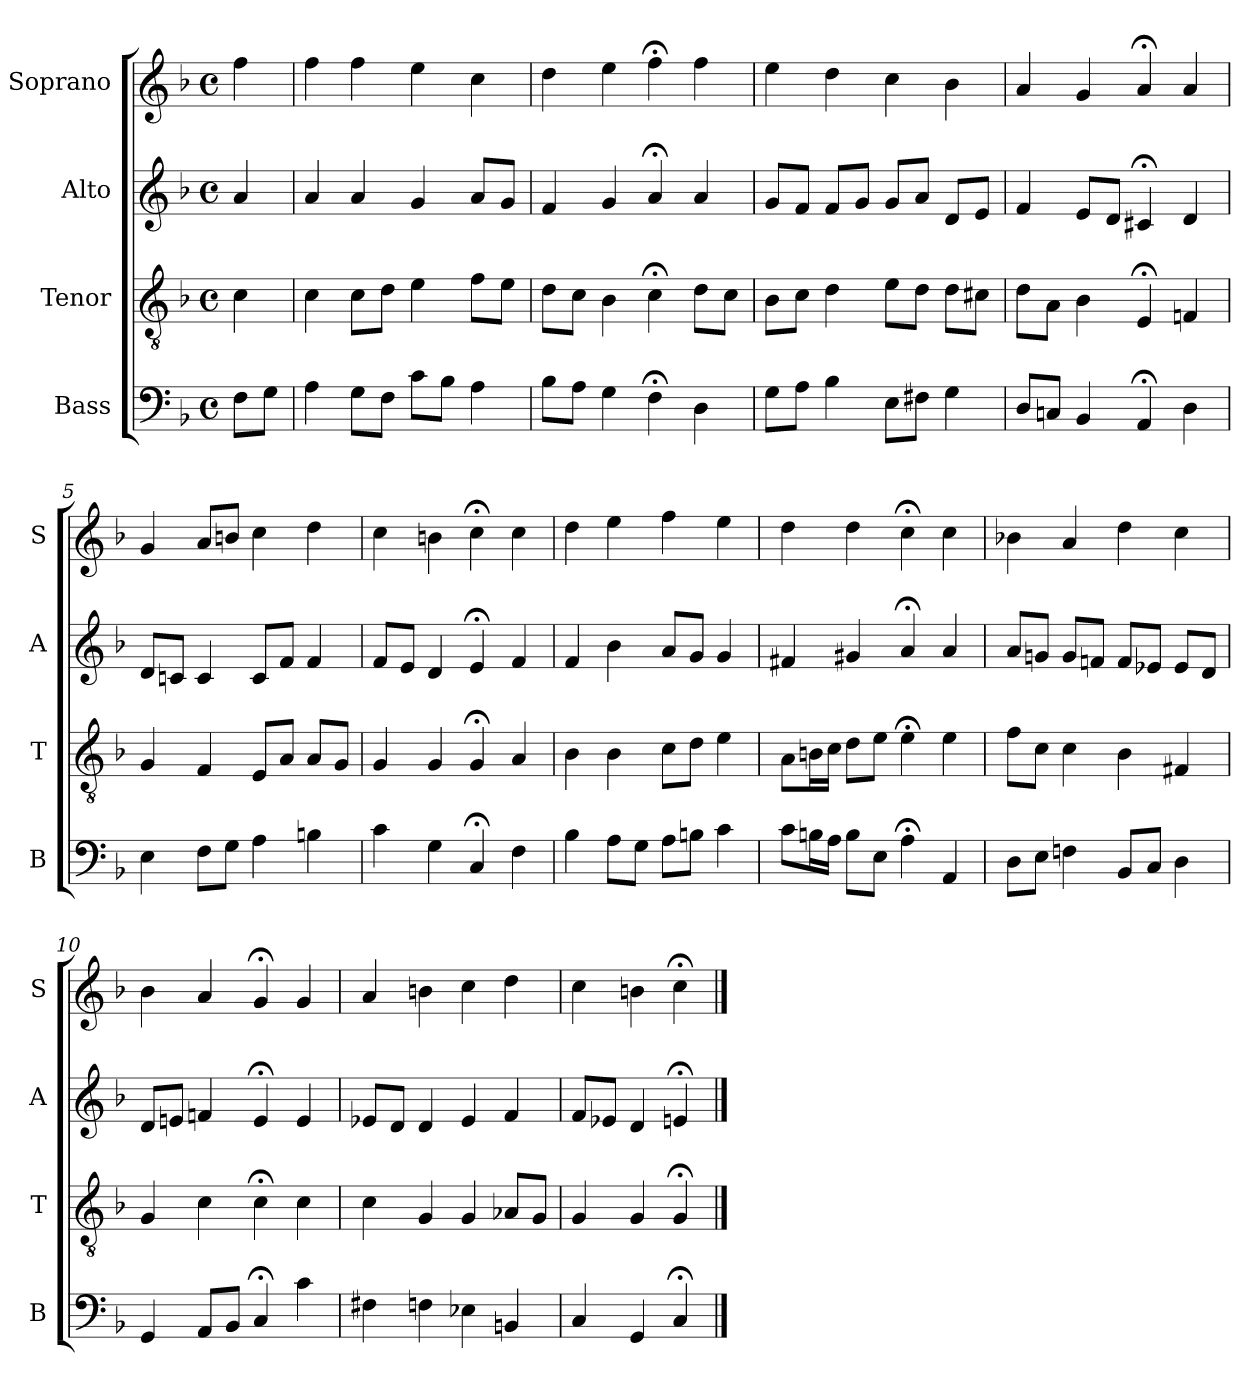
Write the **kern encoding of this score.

**kern	**kern	**kern	**kern
*part4	*part3	*part2	*part1
*staff4	*staff3	*staff2	*staff1
*I"Bass	*I"Tenor	*I"Alto	*I"Soprano
*I'B	*I'T	*I'A	*I'S
*clefF4	*clefGv2	*clefG2	*clefG2
*k[b-]	*k[b-]	*k[b-]	*k[b-]
*C:mix	*C:mix	*C:mix	*C:mix
*M4/4	*M4/4	*M4/4	*M4/4
*met(c)	*met(c)	*met(c)	*met(c)
*MM100	*MM100	*MM100	*MM100
=	=	=	=
8FL	4c	4a	4ff
8GJ	.	.	.
=1	=1	=1	=1
4A	4c	4a	4ff
8GL	8cL	4a	4ff
8FJ	8dJ	.	.
8cL	4e	4g	4ee
8B-J	.	.	.
4A	8fL	8aL	4cc
.	8eJ	8gJ	.
=2	=2	=2	=2
8B-L	8dL	4f	4dd
8AJ	8cJ	.	.
4G	4B-	4g	4ee
4F;<	4c;<	4a;<	4ff;<
4D	8dL	4a	4ff
.	8cJ	.	.
=3	=3	=3	=3
8GL	8B-L	8gL	4ee
8AJ	8cJ	8fJ	.
4B-	4d	8fL	4dd
.	.	8gJ	.
8EL	8eL	8gL	4cc
8F#XJ	8dJ	8aJ	.
4G	8dL	8dL	4b-
.	8c#XJ	8eJ	.
=4	=4	=4	=4
8DL	8dL	4f	4a
8CnJ	8AJ	.	.
4BB-	4B-	8eL	4g
.	.	8dJ	.
4AA;<	4E;<	4c#X;<	4a;<
4D	4Fn	4d	4a
=5	=5	=5	=5
4E	4G	8dL	4g
.	.	8cnJ	.
8FL	4F	4c	8aL
8GJ	.	.	8bnJ
4A	8EL	8cL	4cc
.	8AJ	8fJ	.
4Bn	8AL	4f	4dd
.	8GJ	.	.
=6	=6	=6	=6
4c	4G	8fL	4cc
.	.	8eJ	.
4G	4G	4d	4bn
4C;<	4G;<	4e;<	4cc;<
4F	4A	4f	4cc
=7	=7	=7	=7
4B-	4B-	4f	4dd
8AL	4B-	4b-	4ee
8GJ	.	.	.
8AL	8cL	8aL	4ff
8BnJ	8dJ	8gJ	.
4c	4e	4g	4ee
=8	=8	=8	=8
8cL	8AL	4f#X	4dd
16BnL	16BnL	.	.
16AJJ	16cJJ	.	.
8BL	8dL	4g#X	4dd
8EJ	8eJ	.	.
4A;<	4e;<	4a;<	4cc;<
4AA	4e	4a	4cc
=9	=9	=9	=9
8DL	8fL	8aL	4b-X
8EJ	8cJ	8gnJ	.
4Fn	4c	8gL	4a
.	.	8fnJ	.
8BB-L	4B-	8fL	4dd
8CJ	.	8e-XJ	.
4D	4F#X	8e-L	4cc
.	.	8dJ	.
=10	=10	=10	=10
4GG	4G	8dL	4b-
.	.	8enJ	.
8AAL	4c	4fn	4a
8BB-J	.	.	.
4C;<	4c;<	4e;<	4g;<
4c	4c	4e	4g
=11	=11	=11	=11
4F#X	4c	8e-XL	4a
.	.	8dJ	.
4Fn	4G	4d	4bn
4E-X	4G	4e-	4cc
4BBn	8A-XL	4f	4dd
.	8GJ	.	.
=12	=12	=12	=12
4C	4G	8fL	4cc
.	.	8e-XJ	.
4GG	4G	4d	4bn
4C;<	4G;<	4en;<	4cc;<
==	==	==	==
*-	*-	*-	*-
